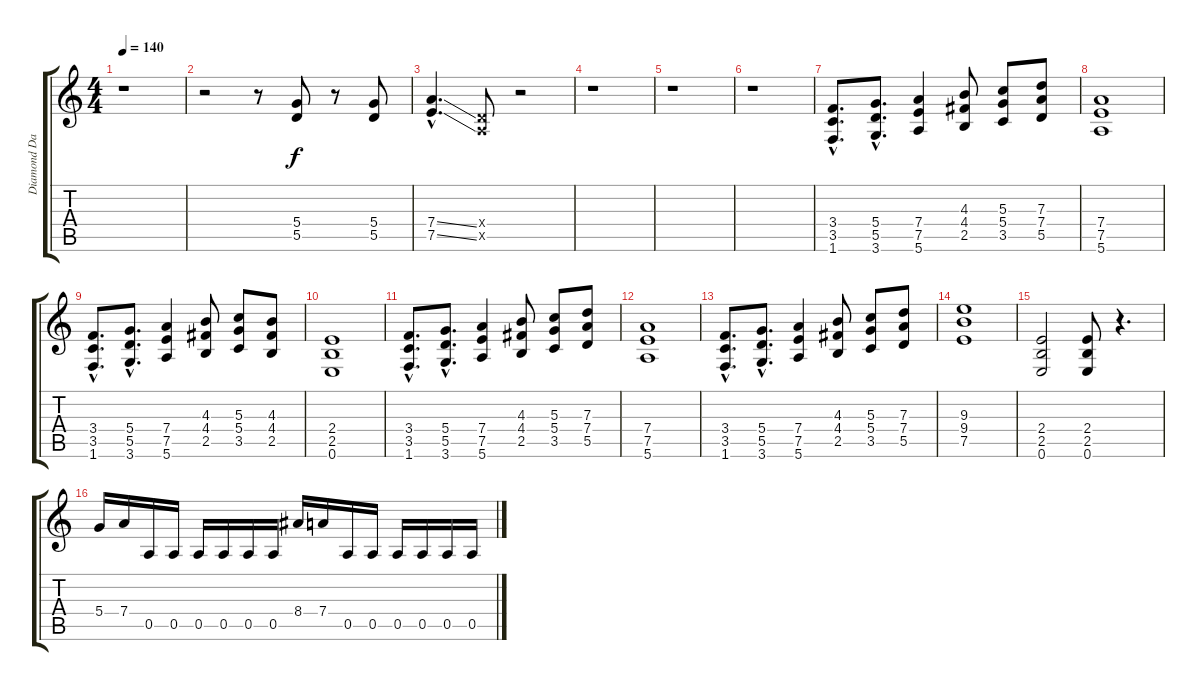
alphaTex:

\track ("Diamond Darrell" "Diamond Da") {instrument distortionguitar}
\staff {score tabs}
\tuning (E4 B3 G3 D3 A2 E2) {hide}
\ts (4 4)
\tempo 140
\clef g2
\ks c
r.1{dy f} |
r.2 r.8 (5.4 5.5).8 r.8 (5.4 5.5).8 |
(7.4{ss hac} 7.5{ss hac}).4{d} (0.4{x} 0.5{x}).8 r.2 |
r.1 |
r.1 |
r.1 |
(3.4{hac} 3.5{hac} 1.6{hac}).8{d} (5.4{hac} 5.5{hac} 3.6{hac}).8{d} (7.4 7.5 5.6).4 (4.3 4.4 2.5).8 (5.3 5.4 3.5).8 (7.3 7.4 5.5).8 |
(7.4 7.5 5.6).1 |
(3.4{hac} 3.5{hac} 1.6{hac}).8{d} (5.4{hac} 5.5{hac} 3.6{hac}).8{d} (7.4 7.5 5.6).4 (4.3 4.4 2.5).8 (5.3 5.4 3.5).8 (4.3 4.4 2.5).8 |
(2.4 2.5 0.6).1 |
(3.4{hac} 3.5{hac} 1.6{hac}).8{d} (5.4{hac} 5.5{hac} 3.6{hac}).8{d} (7.4 7.5 5.6).4 (4.3 4.4 2.5).8 (5.3 5.4 3.5).8 (7.3 7.4 5.5).8 |
(7.4 7.5 5.6).1 |
(3.4{hac} 3.5{hac} 1.6{hac}).8{d} (5.4{hac} 5.5{hac} 3.6{hac}).8{d} (7.4 7.5 5.6).4 (4.3 4.4 2.5).8 (5.3 5.4 3.5).8 (7.3 7.4 5.5).8 |
(9.3 9.4 7.5).1 |
(2.4 2.5 0.6).2 (2.4 2.5 0.6).8 r.4{d} |
5.4.16 7.4.16 0.5.16 0.5.16 0.5.16 0.5.16 0.5.16 0.5.16 8.4.16 7.4.16 0.5.16 0.5.16 0.5.16 0.5.16 0.5.16 0.5.16
